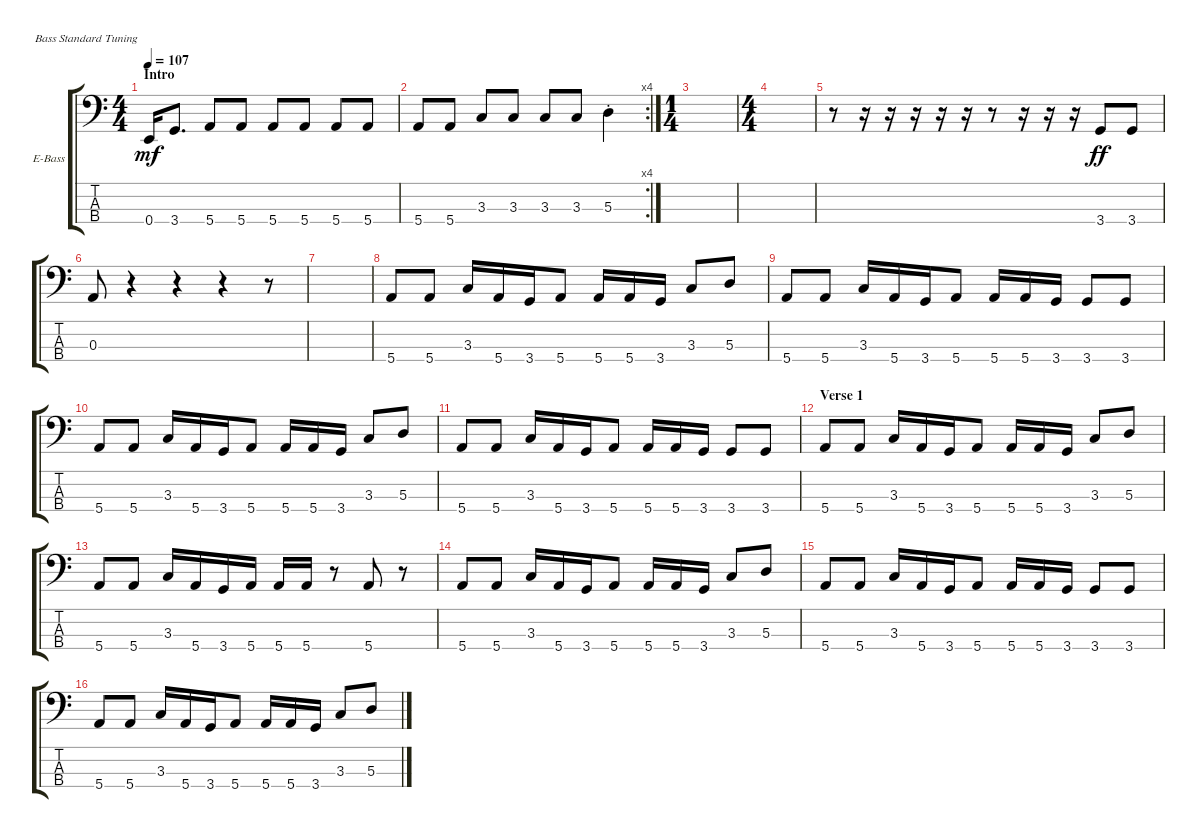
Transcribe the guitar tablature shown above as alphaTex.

\bracketExtendMode groupsimilarinstruments
\firstSystemTrackNameOrientation horizontal
\otherSystemsTrackNameOrientation horizontal
\track ("Electric Bass" "E-Bass") {instrument electricbassfinger}
\staff {score tabs}
\tuning (G2 D2 A1 E1)
\ts (4 4)
\section ("" "Intro")
\tempo 107
\clef f4
\ks c
0.4.16{dy mf instrument electricbassfinger} 3.4.8{d} 5.4.8 5.4.8 5.4.8 5.4.8 5.4.8 5.4.8 |
\rc 4
5.4.8 5.4.8 3.3.8 3.3.8 3.3.8 3.3.8 5.3{st}.4 |
\ts (1 4)
|
\ts (4 4)
|
r.8 r.16 r.16 r.16 r.16 r.16 r.8 r.16 r.16 r.16 3.4.8{dy ff} 3.4.8 |
0.3.8 r.4 r.4 r.4 r.8 |
|
5.4.8 5.4.8 3.3.16 5.4.16 3.4.16 5.4.8 5.4.16 5.4.16 3.4.16 3.3.8 5.3.8 |
5.4.8 5.4.8 3.3.16 5.4.16 3.4.16 5.4.8 5.4.16 5.4.16 3.4.16 3.4.8 3.4.8 |
5.4.8 5.4.8 3.3.16 5.4.16 3.4.16 5.4.8 5.4.16 5.4.16 3.4.16 3.3.8 5.3.8 |
5.4.8 5.4.8 3.3.16 5.4.16 3.4.16 5.4.8 5.4.16 5.4.16 3.4.16 3.4.8 3.4.8 |
\section ("" "Verse 1")
5.4.8 5.4.8 3.3.16 5.4.16 3.4.16 5.4.8 5.4.16 5.4.16 3.4.16 3.3.8 5.3.8 |
5.4.8 5.4.8 3.3.16 5.4.16 3.4.16 5.4.16 5.4.16 5.4.16 r.8 5.4.8 r.8 |
5.4.8 5.4.8 3.3.16 5.4.16 3.4.16 5.4.8 5.4.16 5.4.16 3.4.16 3.3.8 5.3.8 |
5.4.8 5.4.8 3.3.16 5.4.16 3.4.16 5.4.8 5.4.16 5.4.16 3.4.16 3.4.8 3.4.8 |
5.4.8 5.4.8 3.3.16 5.4.16 3.4.16 5.4.8 5.4.16 5.4.16 3.4.16 3.3.8 5.3.8
